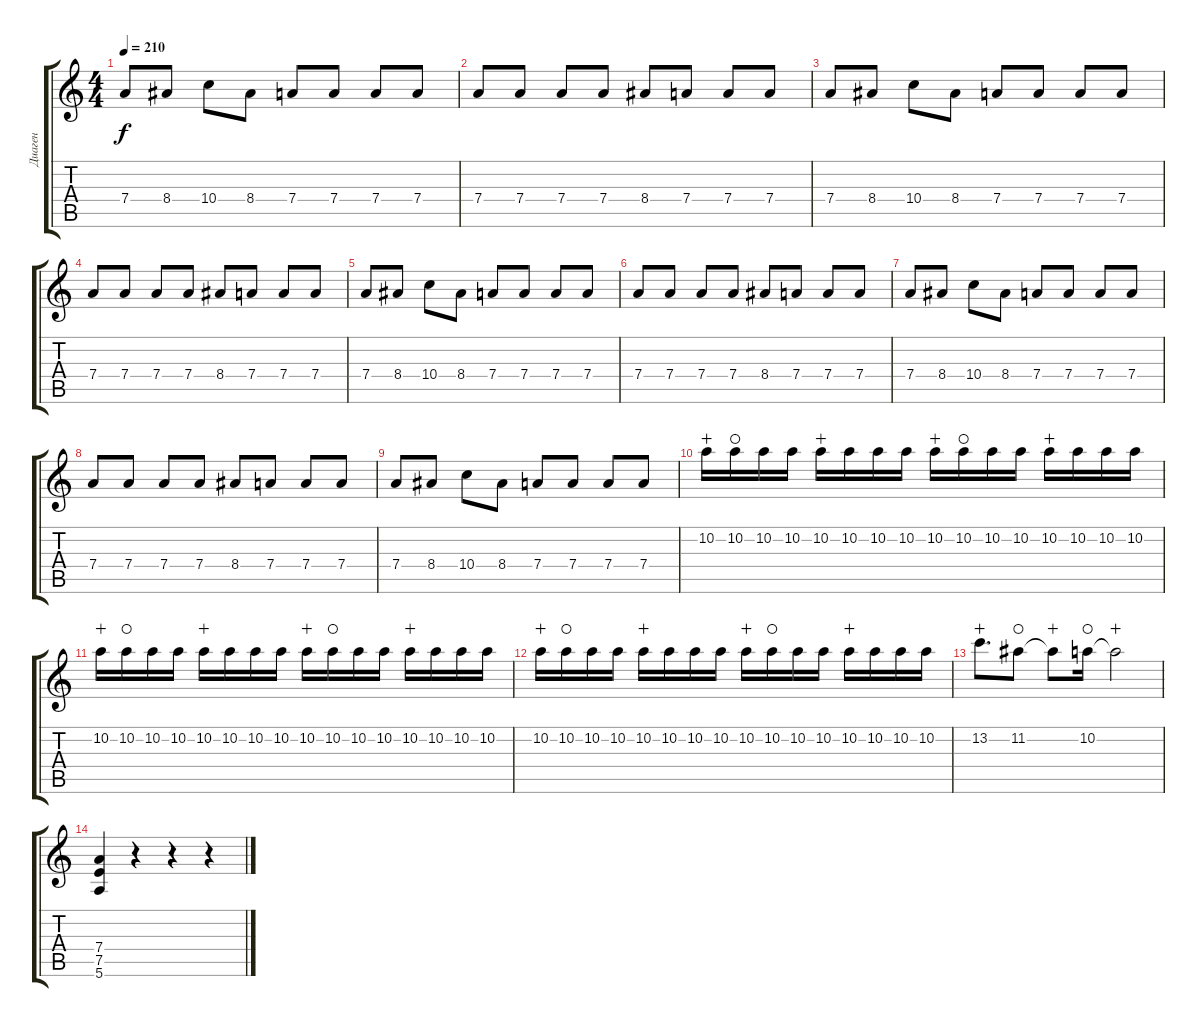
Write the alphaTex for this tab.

\track ("Диаген" "Диаген") {instrument distortionguitar}
\staff {score tabs}
\tuning (E4 B3 G3 D3 A2 E2) {hide}
\ts (4 4)
\tempo 210
\clef g2
\ks c
7.4.8{dy f} 8.4.8 10.4.8 8.4.8 7.4.8 7.4.8 7.4.8 7.4.8 |
7.4.8 7.4.8 7.4.8 7.4.8 8.4.8 7.4.8 7.4.8 7.4.8 |
7.4.8 8.4.8 10.4.8 8.4.8 7.4.8 7.4.8 7.4.8 7.4.8 |
7.4.8 7.4.8 7.4.8 7.4.8 8.4.8 7.4.8 7.4.8 7.4.8 |
7.4.8 8.4.8 10.4.8 8.4.8 7.4.8 7.4.8 7.4.8 7.4.8 |
7.4.8 7.4.8 7.4.8 7.4.8 8.4.8 7.4.8 7.4.8 7.4.8 |
7.4.8 8.4.8 10.4.8 8.4.8 7.4.8 7.4.8 7.4.8 7.4.8 |
7.4.8 7.4.8 7.4.8 7.4.8 8.4.8 7.4.8 7.4.8 7.4.8 |
7.4.8 8.4.8 10.4.8 8.4.8 7.4.8 7.4.8 7.4.8 7.4.8 |
10.2.16{wahc} 10.2.16{waho} 10.2.16 10.2.16 10.2.16{wahc} 10.2.16 10.2.16 10.2.16 10.2.16{wahc} 10.2.16{waho} 10.2.16 10.2.16 10.2.16{wahc} 10.2.16 10.2.16 10.2.16 |
10.2.16{wahc} 10.2.16{waho} 10.2.16 10.2.16 10.2.16{wahc} 10.2.16 10.2.16 10.2.16 10.2.16{wahc} 10.2.16{waho} 10.2.16 10.2.16 10.2.16{wahc} 10.2.16 10.2.16 10.2.16 |
10.2.16{wahc} 10.2.16{waho} 10.2.16 10.2.16 10.2.16{wahc} 10.2.16 10.2.16 10.2.16 10.2.16{wahc} 10.2.16{waho} 10.2.16 10.2.16 10.2.16{wahc} 10.2.16 10.2.16 10.2.16 |
13.2.8{d wahc} 11.2.8{waho} 11.2{t}.8{wahc} 10.2.16{waho} 10.2{t}.2{wahc} |
(7.4 7.5 5.6).4 r.4 r.4 r.4
